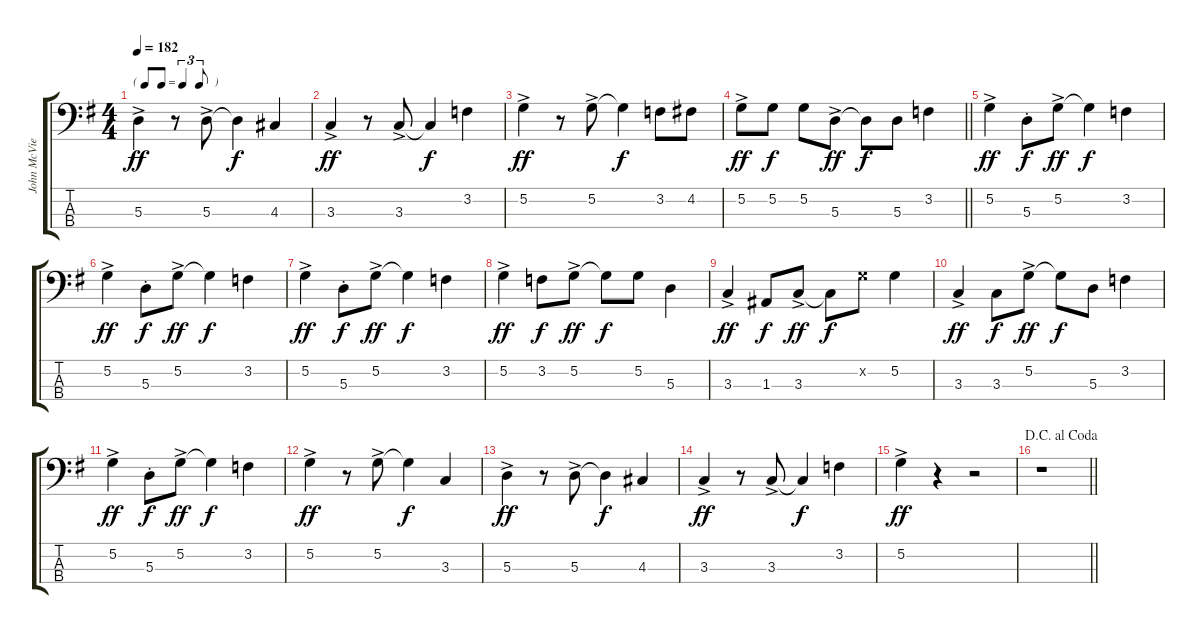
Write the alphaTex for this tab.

\track ("John McVie - Bass                       " "John McVie") {instrument electricbassfinger}
\staff {score tabs}
\tuning (G2 D2 A1 E1) {hide}
\ts (4 4)
\tf triplet8th
\tempo 182
\clef f4
\ks g
5.3{ac}.4{dy ff} r.8 5.3{ac}.8 5.3{t}.4{dy f} 4.3.4 |
3.3{ac}.4{dy ff} r.8 3.3{ac}.8 3.3{t}.4{dy f} 3.2.4 |
5.2{ac}.4{dy ff} r.8 5.2{ac}.8 5.2{t}.4{dy f} 3.2.8 4.2.8 |
\barLineRight lightlight
5.2{ac}.8{dy ff} 5.2.8{dy f} 5.2.8 5.3{ac}.8{dy ff} 5.3{t}.8{dy f} 5.3.8 3.2.4 |
5.2{ac}.4{dy ff} 5.3{st}.8{dy f} 5.2{ac}.8{dy ff} 5.2{t}.4{dy f} 3.2.4 |
5.2{ac}.4{dy ff} 5.3{st}.8{dy f} 5.2{ac}.8{dy ff} 5.2{t}.4{dy f} 3.2.4 |
5.2{ac}.4{dy ff} 5.3{st}.8{dy f} 5.2{ac}.8{dy ff} 5.2{t}.4{dy f} 3.2.4 |
5.2{ac}.4{dy ff} 3.2.8{dy f} 5.2{ac}.8{dy ff} 5.2{t}.8{dy f} 5.2.8 5.3.4 |
3.3{ac}.4{dy ff} 1.3.8{dy f} 3.3{ac}.8{dy ff} 3.3{t}.8{dy f} 5.2{x}.8 5.2.4 |
3.3{ac}.4{dy ff} 3.3.8{dy f} 5.2{ac}.8{dy ff} 5.2{t}.8{dy f} 5.3.8 3.2.4 |
5.2{ac}.4{dy ff} 5.3{st}.8{dy f} 5.2{ac}.8{dy ff} 5.2{t}.4{dy f} 3.2.4 |
5.2{ac}.4{dy ff} r.8 5.2{ac}.8 5.2{t}.4{dy f} 3.3.4 |
5.3{ac}.4{dy ff} r.8 5.3{ac}.8 5.3{t}.4{dy f} 4.3.4 |
3.3{ac}.4{dy ff} r.8 3.3{ac}.8 3.3{t}.4{dy f} 3.2.4 |
5.2{ac}.4{dy ff} r.4 r.2 |
\jump dacapoalcoda
\barLineRight lightlight
r.1
